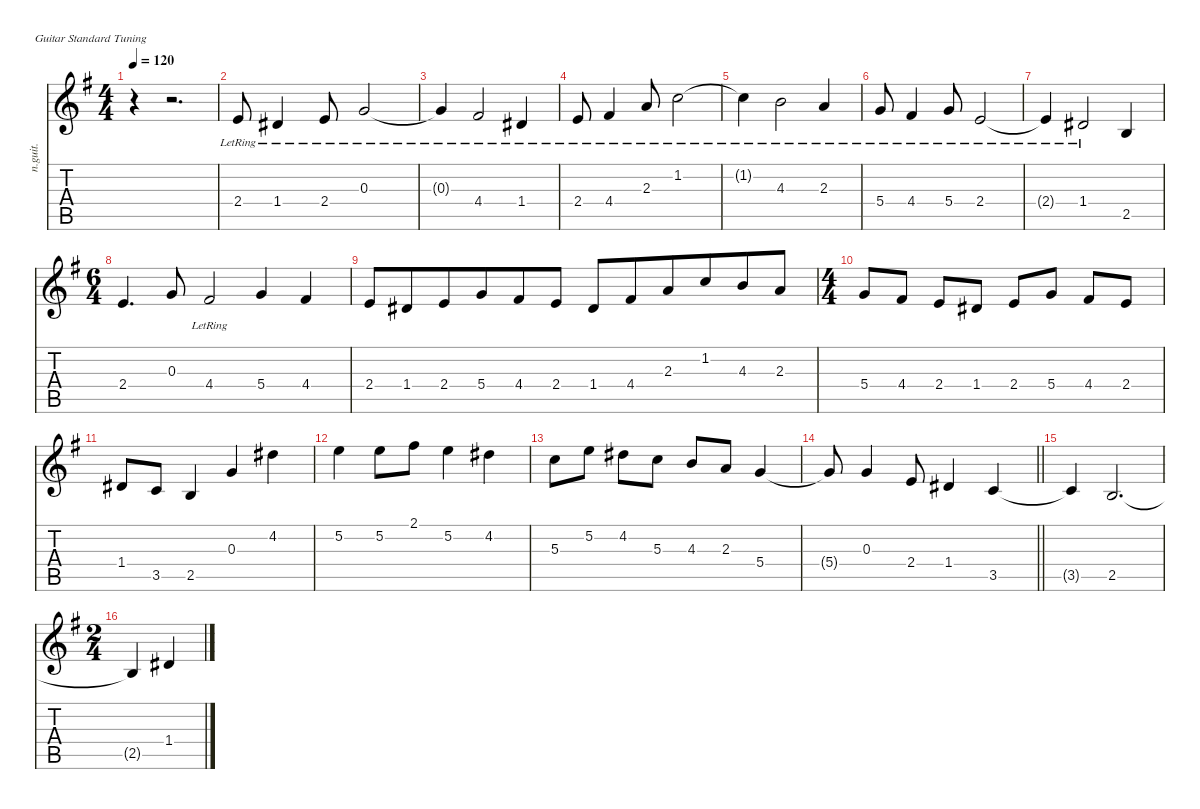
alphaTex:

\defaultSystemsLayout 4
\hideDynamics
\bracketExtendMode nobrackets
\track ("Guitar 2" "n.guit.") {instrument acousticguitarnylon}
\staff {score tabs}
\tuning (E4 B3 G3 D3 A2 E2)
\ts (4 4)
\tempo 120
\clef g2
\ks eminor
r.4{dy f beam Down} r.2{d beam Down} |
2.4{lr acc forcenatural}.8{beam Up} 1.4{lr acc #}.4{beam Up} 2.4{lr acc forcenatural}.8{beam Up} 0.3{lr acc forcenatural}.2{beam Up} |
0.3{lr t acc forcenatural}.4{beam Up} 4.4{lr acc #}.2{beam Up} 1.4{lr acc #}.4{beam Up} |
2.4{lr acc forcenatural}.8{beam Up} 4.4{lr acc #}.4{beam Up} 2.3{lr acc forcenatural}.8{beam Up} 1.2{lr acc forcenatural}.2{beam Down} |
1.2{lr t acc forcenatural}.4{beam Down} 4.3{lr acc forcenatural}.2{beam Down} 2.3{lr acc forcenatural}.4{beam Up} |
5.4{lr acc forcenatural}.8{beam Up} 4.4{lr acc #}.4{beam Up} 5.4{lr acc forcenatural}.8{beam Up} 2.4{lr acc forcenatural}.2{beam Up} |
2.4{lr t acc forcenatural}.4{beam Up} 1.4{lr acc #}.2{beam Up} 2.5{acc forcenatural}.4{beam Up} |
\ts (6 4)
\beaming (8 6 6)
2.4{acc forcenatural}.4{d beam Up} 0.3{acc forcenatural}.8{beam Up} 4.4{lr acc #}.2{beam Up} 5.4{acc forcenatural}.4{beam Up} 4.4{acc #}.4{beam Up} |
2.4{acc forcenatural}.8{beam Up} 1.4{acc #}.8{beam Up} 2.4{acc forcenatural}.8{beam Up} 5.4{acc forcenatural}.8{beam Up} 4.4{acc #}.8{beam Up} 2.4{acc forcenatural}.8{beam Up} 1.4{acc #}.8{beam Up} 4.4{acc #}.8{beam Up} 2.3{acc forcenatural}.8{beam Up} 1.2{acc forcenatural}.8{beam Up} 4.3{acc forcenatural}.8{beam Up} 2.3{acc forcenatural}.8{beam Up} |
\ts (4 4)
\beaming (8 2 2 2 2)
5.4{acc forcenatural}.8{beam Up} 4.4{acc #}.8{beam Up} 2.4{acc forcenatural}.8{beam Up} 1.4{acc #}.8{beam Up} 2.4{acc forcenatural}.8{beam Up} 5.4{acc forcenatural}.8{beam Up} 4.4{acc #}.8{beam Up} 2.4{acc forcenatural}.8{beam Up} |
1.4{acc #}.8{beam Up} 3.5{acc forcenatural}.8{beam Up} 2.5{acc forcenatural}.4{beam Up} 0.3{acc forcenatural}.4{beam Up} 4.2{acc #}.4{beam Down} |
5.2{acc forcenatural}.4{beam Down} 5.2{acc forcenatural}.8{beam Down} 2.1{acc #}.8{beam Down} 5.2{acc forcenatural}.4{beam Down} 4.2{acc #}.4{beam Down} |
5.3{acc forcenatural}.8{beam Down} 5.2{acc forcenatural}.8{beam Down} 4.2{acc #}.8{beam Down} 5.3{acc forcenatural}.8{beam Down} 4.3{acc forcenatural}.8{beam Up} 2.3{acc forcenatural}.8{beam Up} 5.4{acc forcenatural}.4{beam Up} |
\barLineRight lightlight
5.4{t acc forcenatural}.8{beam Up} 0.3{acc forcenatural}.4{beam Up} 2.4{acc forcenatural}.8{beam Up} 1.4{acc #}.4{beam Up} 3.5{acc forcenatural}.4{beam Up} |
3.5{t acc forcenatural}.4{beam Up} 2.5{acc forcenatural}.2{d beam Up} |
\ts (2 4)
\beaming (8 2 2)
2.5{t acc forcenatural}.4{beam Up} 1.4{acc #}.4{beam Up}
